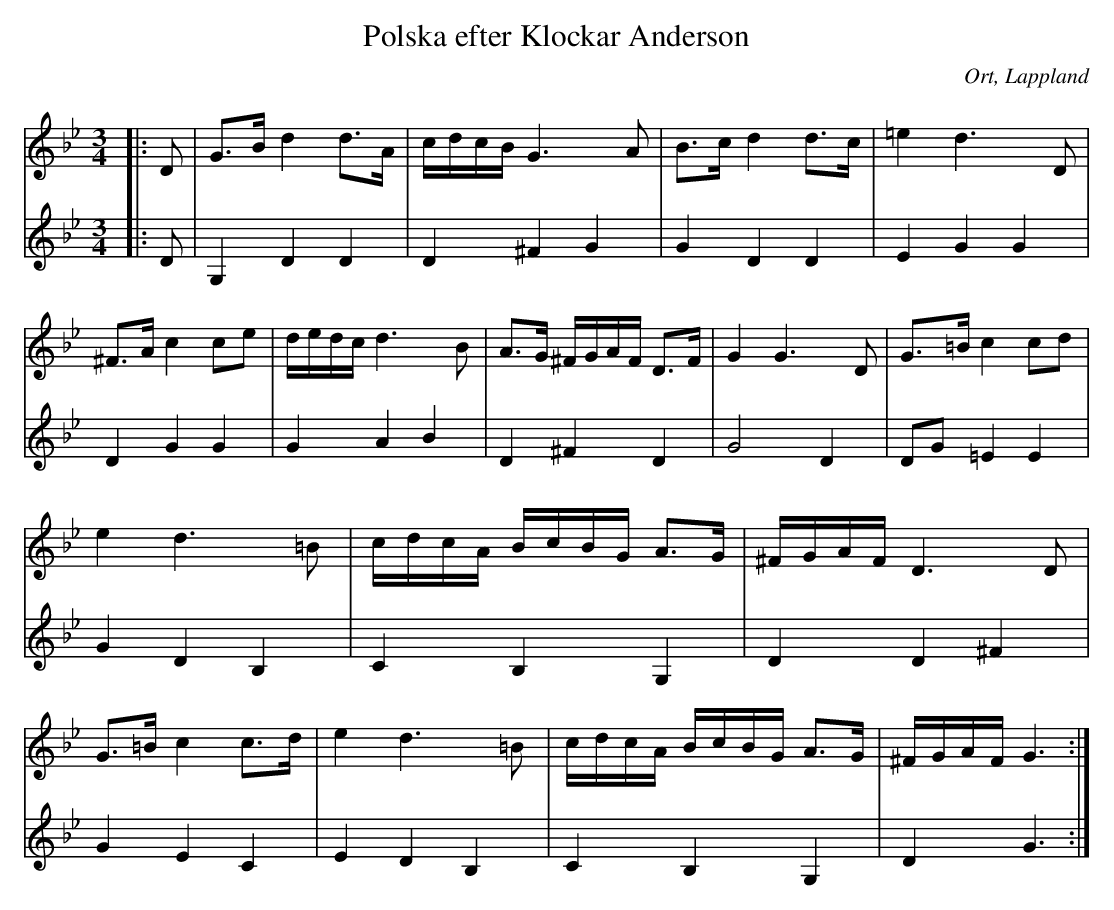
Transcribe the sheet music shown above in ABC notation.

X:1
T:Polska efter Klockar Anderson
O:Ort, Lappland
M:3/4
L:1/16
K:Gm
V:1
|: D2 | G3B d4 d3A | cdcB G6 A2 | B3c d4 d3c | =e4 d6 D2 | ^F3A c4 c2e2 | dedc d6 B2 | A3G ^FGAF D3F | G4 G6 D2 | G3=B c4 c2d2 | e4 d6 =B2 | cdcA BcBG A3G |^FGAF D6 D2 | G3=B c4 c3d | e4 d6 =B2 | cdcA BcBG A3G | ^FGAF G6 :|
V:2
|:D2 | G,4 D4 D4 | D4 ^F4 G4 | G4 D4 D4 | E4 G4 G4 | D4 G4 G4 | G4 A4 B4 | D4 ^F4 D4 | G8 D4 | D2G2 =E4 E4 | G4 D4 B,4 | C4 B,4 G,4 | D4 D4 ^F4 | G4 E4 C4 | E4 D4 B,4 | C4 B,4 G,4 | D4 G6 :|
